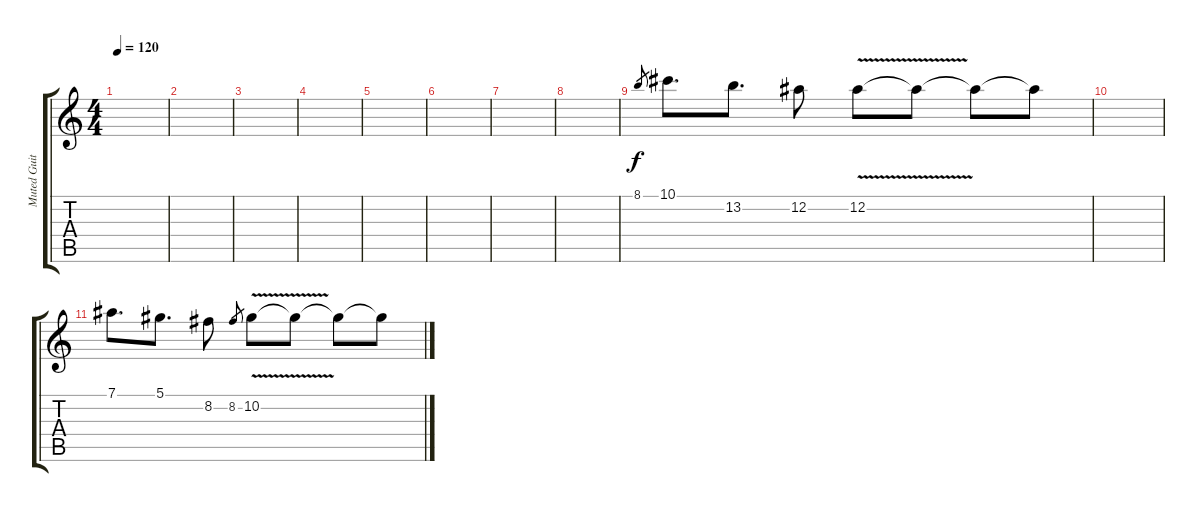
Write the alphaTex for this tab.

\track ("Muted Guitar2 - Vocals2" "Muted Guit") {instrument electricguitarmuted}
\staff {score tabs}
\tuning (Eb4 Bb3 Gb3 Db3 Ab2 Eb2) {hide}
\ts (4 4)
\tempo 120
\clef g2
\ks c
|
|
|
|
|
|
|
|
8.1.8{gr} 10.1.8{d volume 16 balance 8 instrument sopranosax} 13.2.8{d} 12.2.8 12.2{v}.8 12.2{t}.8 12.2{t}.8 12.2{t}.8 |
|
7.1.8{d volume 16 balance 8 instrument sopranosax} 5.1.8{d} 8.2.8 8.2.8{gr} 10.2{v}.8 10.2{t}.8 10.2{t}.8 10.2{t}.8
